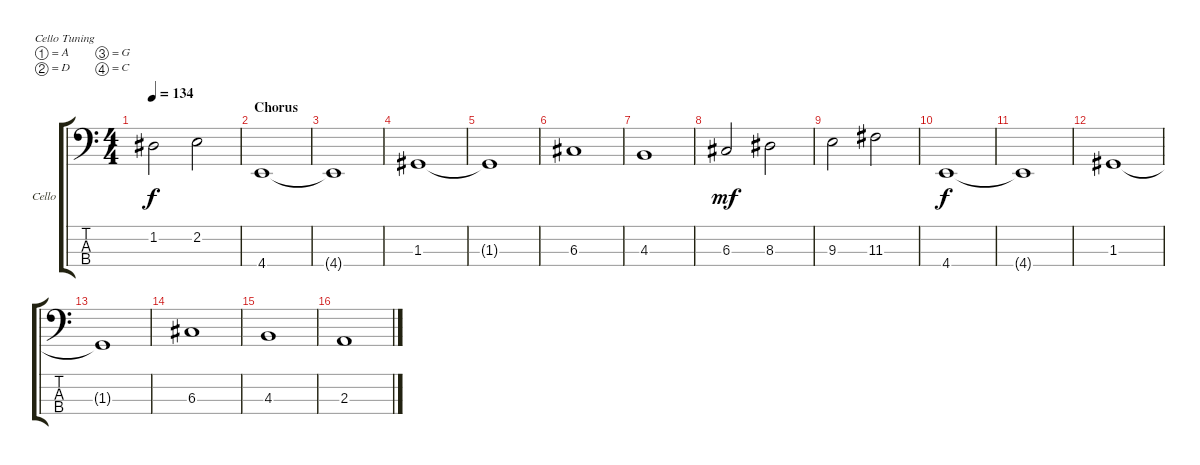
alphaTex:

\defaultSystemsLayout 4
\bracketExtendMode groupsimilarinstruments
\firstSystemTrackNameOrientation horizontal
\otherSystemsTrackNameOrientation horizontal
\track ("contrabass" "Cello") {instrument cello}
\staff {score tabs}
\tuning (A3 D3 G2 C2)
\ts (4 4)
\tempo 134
\clef f4
\ks c
1.2.2{dy f} 2.2.2 |
\section ("" "Chorus")
4.4.1 |
4.4{t}.1 |
1.3.1 |
1.3{t}.1 |
6.3.1 |
4.3.1 |
6.3.2{dy mf} 8.3.2 |
9.3.2 11.3.2 |
4.4.1{dy f} |
4.4{t}.1 |
1.3.1 |
1.3{t}.1 |
6.3.1 |
4.3.1 |
2.3.1
